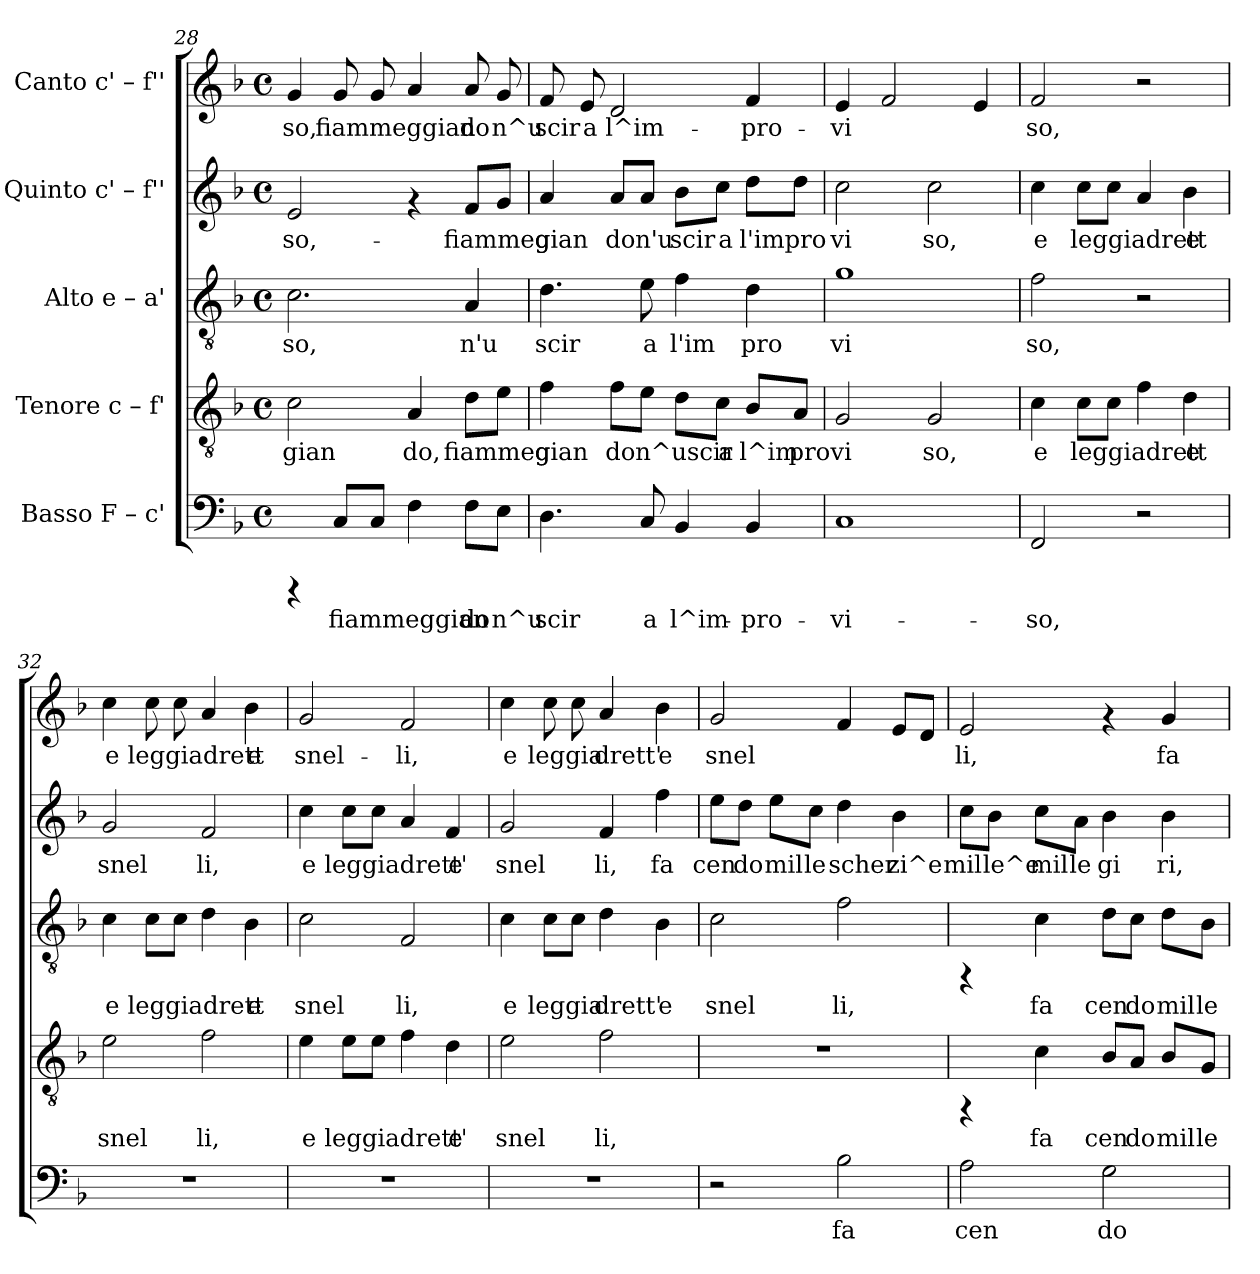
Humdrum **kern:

**kern	**text	**kern	**text	**kern	**text	**kern	**text	**kern	**text
*part5	*part5	*part4	*part4	*part3	*part3	*part2	*part2	*part1	*part1
*staff5	*staff5	*staff4	*staff4	*staff3	*staff3	*staff2	*staff2	*staff1	*staff1
*I"Basso  F – c'	*	*I"Tenore  c – f'	*	*I"Alto  e – a'	*	*I"Quinto  c' – f''	*	*I"Canto  c' – f''	*
*clefF4	*	*clefGv2	*	*clefGv2	*	*clefG2	*	*clefG2	*
*k[b-]	*	*k[b-]	*	*k[b-]	*	*k[b-]	*	*k[b-]	*
*F:	*	*F:	*	*F:	*	*F:	*	*F:	*
*M4/4	*	*M4/4	*	*M4/4	*	*M4/4	*	*M4/4	*
*met(c)	*	*met(c)	*	*met(c)	*	*met(c)	*	*met(c)	*
=28	=28	=28	=28	=28	=28	=28	=28	=28	=28
!	!	!	!LO:LY:b:cj	!	!LO:LY:b:cj	!	!LO:LY:b:cj	!	!LO:LY:b:rj
4rCCC	.	2c\	gian	2.c\	so,	2e/	-so,-	4g/	so,
!	!LO:LY:b:cj	!	!	!	!	!	!	!	!LO:LY:b:rj
8C/L	fiammeggian	.	.	.	.	.	.	8g/	fiammeggian
!	!LO:LY:b:cj	!	!	!	!	!	!	!	!LO:LY:b:rj
8C/J	.	.	.	.	.	.	.	8g/	.
!	!LO:LY:b:cj	!	!LO:LY:b:cj	!	!	!	!	!	!LO:LY:b:rj
4F\	.	4A/	do,	.	.	4rf	.	4a/	.
!	!LO:LY:b:cj	!	!LO:LY:b:cj	!	!LO:LY:b:cj	!	!LO:LY:b:cj	!	!LO:LY:b:rj
8F\L	do	8d\L	fiammeg	4A/	n'u	8f/L	-fiammeg	8a/	do
!	!LO:LY:b:cj	!	!LO:LY:b:cj	!	!	!	!LO:LY:b:cj	!	!LO:LY:b:rj
8E\J	n^u	8e\J	.	.	.	8g/J	.	8g>/	n^u
!!LO:LB:g=z
=29	=29	=29	=29	=29	=29	=29	=29	=29	=29
!	!LO:LY:b:cj	!	!LO:LY:b:cj	!	!LO:LY:b:cj	!	!LO:LY:b:cj	!	!LO:LY:b:rj
4.D\	scir	4f\	gian	4.d\	scir	4a/	gian	8f/	scir
!	!	!	!	!	!	!	!	!	!LO:LY:b:rj
.	.	.	.	.	.	.	.	8e/	a
!	!	!	!LO:LY:b:cj	!	!	!	!LO:LY:b:cj	!	!LO:LY:b:rj
.	.	8f\L	do	.	.	8a/L	do	2d/	l^im-
!	!LO:LY:b:cj	!	!LO:LY:b:cj	!	!LO:LY:b:cj	!	!LO:LY:b:cj	!	!
8C/	a	8e\J	n^uscir	8e\	a	8a/J	n'u	.	.
!	!LO:LY:b:cj	!	!LO:LY:b:cj	!	!LO:LY:b:cj	!	!LO:LY:b:cj	!	!
4BB-/	l^im-	8d\L	.	4f\	l'im	8b-\L	scir	.	.
!	!	!	!LO:LY:b:cj	!	!	!	!LO:LY:b:cj	!	!
.	.	8c\J	a	.	.	8cc\J	a	.	.
!	!LO:LY:b:cj	!	!LO:LY:b:cj	!	!LO:LY:b:cj	!	!LO:LY:b:cj	!	!LO:LY:b:rj
4BB-/	-pro-	8B-/L	l^im	4d\	pro	8dd\L	l'impro	4f/	-pro-
!	!	!	!LO:LY:b:cj	!	!	!	!LO:LY:b:cj	!	!
.	.	8A/J	pro	.	.	8dd\J	.	.	.
=30	=30	=30	=30	=30	=30	=30	=30	=30	=30
!	!LO:LY:b:cj	!	!LO:LY:b:cj	!	!LO:LY:b:cj	!	!LO:LY:b:cj	!	!LO:LY:b:rj
1C	-vi-	2G/	vi	1g	vi	2cc\	vi	4e/	-vi-
!	!	!	!	!	!	!	!	!	!LO:LY:b:rj
.	.	.	.	.	.	.	.	2f/	--
!	!	!	!LO:LY:b:cj	!	!	!	!LO:LY:b:cj	!	!
.	.	2G/	so,	.	.	2cc\	so,	.	.
!	!	!	!	!	!	!	!	!	!LO:LY:b:rj
.	.	.	.	.	.	.	.	4e/	--
=31	=31	=31	=31	=31	=31	=31	=31	=31	=31
!	!LO:LY:b:cj	!	!LO:LY:b:cj	!	!LO:LY:b:cj	!	!LO:LY:b:cj	!	!LO:LY:b:rj
2FF/	-so,	4c\	e	2f\	so,	4cc\	e	2f/	-so,
!	!	!	!LO:LY:b:cj	!	!	!	!LO:LY:b:cj	!	!
.	.	8c\L	leggiadrett	.	.	8cc\L	leggiadrett	.	.
!	!	!	!LO:LY:b:cj	!	!	!	!LO:LY:b:cj	!	!
.	.	8c\J	.	.	.	8cc\J	.	.	.
!	!	!	!LO:LY:b:cj	!	!	!	!LO:LY:b:cj	!	!
2r	.	4f\	.	2r	.	4a/	.	2r	.
!	!	!	!LO:LY:b:cj	!	!	!	!LO:LY:b:cj	!	!
.	.	4d\	e	.	.	4b-\	e	.	.
=32	=32	=32	=32	=32	=32	=32	=32	=32	=32
!	!	!	!LO:LY:b:cj	!	!LO:LY:b:cj	!	!LO:LY:b:cj	!	!LO:LY:b:rj
1r	.	2e\	snel	4c\	e	2g/	snel	4cc\	e
!	!	!	!	!	!LO:LY:b:cj	!	!	!	!LO:LY:b:rj
.	.	.	.	8c\L	leggiadrett	.	.	8cc\	leggiadrett
!	!	!	!	!	!LO:LY:b:cj	!	!	!	!LO:LY:b:rj
.	.	.	.	8c\J	.	.	.	8cc\	.
!	!	!	!LO:LY:b:cj	!	!LO:LY:b:cj	!	!LO:LY:b:cj	!	!LO:LY:b:rj
.	.	2f\	li,	4d\	.	2f/	li,	4a/	.
!	!	!	!	!	!LO:LY:b:cj	!	!	!	!LO:LY:b:rj
.	.	.	.	4B-\	e	.	.	4b-\	e
=33	=33	=33	=33	=33	=33	=33	=33	=33	=33
!	!	!	!LO:LY:b:cj	!	!LO:LY:b:cj	!	!LO:LY:b:cj	!	!LO:LY:b:rj
1r	.	4e\	e	2c\	snel	4cc\	e	2g/	snel-
!	!	!	!LO:LY:b:cj	!	!	!	!LO:LY:b:cj	!	!
.	.	8e\L	leggiadrett'	.	.	8cc\L	leggiadrett'	.	.
!	!	!	!LO:LY:b:cj	!	!	!	!LO:LY:b:cj	!	!
.	.	8e\J	.	.	.	8cc\J	.	.	.
!	!	!	!LO:LY:b:cj	!	!LO:LY:b:cj	!	!LO:LY:b:cj	!	!LO:LY:b:rj
.	.	4f\	.	2F/	li,	4a/	.	2f/	-li,
!	!	!	!LO:LY:b:cj	!	!	!	!LO:LY:b:cj	!	!
.	.	4d\	e	.	.	4f/	e	.	.
!!LO:PB:g=z
=34	=34	=34	=34	=34	=34	=34	=34	=34	=34
!	!	!	!LO:LY:b:cj	!	!LO:LY:b:cj	!	!LO:LY:b:cj	!	!LO:LY:b:rj
1r	.	2e\	snel	4c\	e	2g/	snel	4cc\	e
!	!	!	!	!	!LO:LY:b:cj	!	!	!	!LO:LY:b:rj
.	.	.	.	8c\L	leggia	.	.	8cc\	leggia
!	!	!	!	!	!LO:LY:b:cj	!	!	!	!LO:LY:b:rj
.	.	.	.	8c\J	.	.	.	8cc\	.
!	!	!	!LO:LY:b:cj	!	!LO:LY:b:cj	!	!LO:LY:b:cj	!	!LO:LY:b:rj
.	.	2f\	li,	4d\	drett'	4f/	li,	4a/	drett'
!	!	!	!	!	!LO:LY:b:cj	!	!LO:LY:b:cj	!	!LO:LY:b:rj
.	.	.	.	4B-\	e	4ff\	fa	4b-\	e
=35	=35	=35	=35	=35	=35	=35	=35	=35	=35
!	!	!	!	!	!LO:LY:b:cj	!	!LO:LY:b:cj	!	!LO:LY:b:rj
2r	.	1r	.	2c\	snel	8ee\L	cen	2g/	snel-
!	!	!	!	!	!	!	!LO:LY:b:cj	!	!
.	.	.	.	.	.	8dd\J	do	.	.
!	!	!	!	!	!	!	!LO:LY:b:cj	!	!
.	.	.	.	.	.	8ee\L	mil	.	.
!	!	!	!	!	!	!	!LO:LY:b:cj	!	!
.	.	.	.	.	.	8cc\J	le	.	.
!	!LO:LY:b:cj	!	!	!	!LO:LY:b:cj	!	!LO:LY:b:cj	!	!LO:LY:b:rj
2B-\	fa	.	.	2f\	li,	4dd\	scher	4f/	--
!	!	!	!	!	!	!	!LO:LY:b:cj	!	!LO:LY:b:rj
.	.	.	.	.	.	4b-\	zi^e	8e/L	--
!	!	!	!	!	!	!	!	!	!LO:LY:b:rj
.	.	.	.	.	.	.	.	8d/J	--
=36	=36	=36	=36	=36	=36	=36	=36	=36	=36
!	!LO:LY:b:cj	!	!	!	!	!	!LO:LY:b:cj	!	!LO:LY:b:rj
2A\	cen	4rFF	.	4rFF	.	8cc\L	mil	2e/	-li,
!	!	!	!	!	!	!	!LO:LY:b:cj	!	!
.	.	.	.	.	.	8b-\J	le^e	.	.
!	!	!	!LO:LY:b:cj	!	!LO:LY:b:cj	!	!LO:LY:b:cj	!	!
.	.	4c\	fa	4c\	fa	8cc\L	mil	.	.
!	!	!	!	!	!	!	!LO:LY:b:cj	!	!
.	.	.	.	.	.	8a\J	le	.	.
!	!LO:LY:b:cj	!	!LO:LY:b:cj	!	!LO:LY:b:cj	!	!LO:LY:b:cj	!	!
2G\	do	8B-/L	cen	8d\L	cen	4b-\	gi	4rf	.
!	!	!	!LO:LY:b:cj	!	!LO:LY:b:cj	!	!	!	!
.	.	8A/J	do	8c\J	do	.	.	.	.
!	!	!	!LO:LY:b:cj	!	!LO:LY:b:cj	!	!LO:LY:b:cj	!	!LO:LY:b:rj
.	.	8B-/L	mil	8d\L	mil	4b-\	ri,	4g/	fa-
!	!	!	!LO:LY:b:cj	!	!LO:LY:b:cj	!	!	!	!
.	.	8G/J	le	8B-\J	le	.	.	.	.
=	=	=	=	=	=	=	=	=	=
*-	*-	*-	*-	*-	*-	*-	*-	*-	*-
